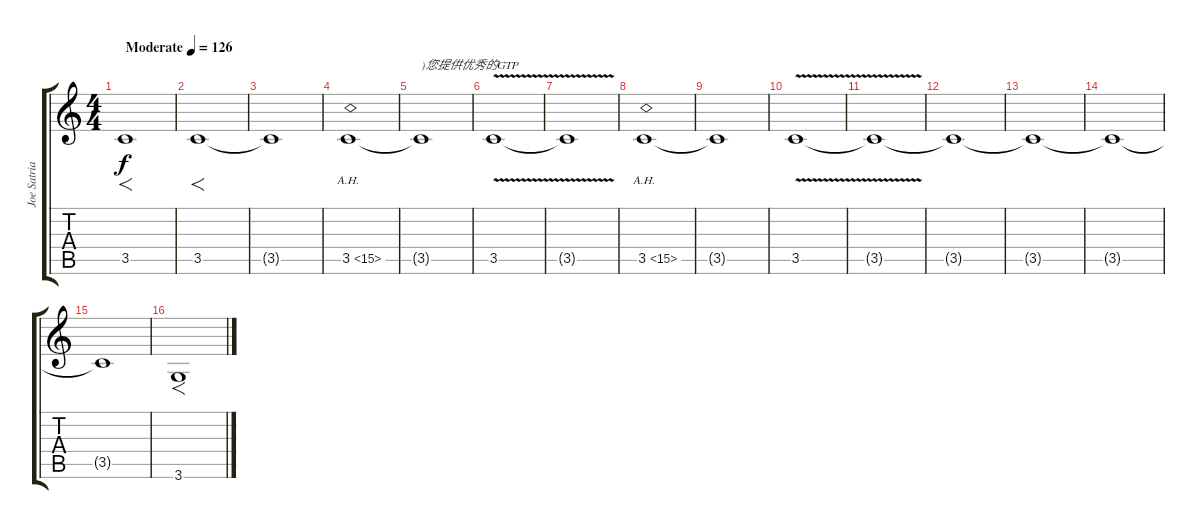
\track ("Joe Satriani" "Joe Satria") {instrument distortionguitar}
\staff {score tabs}
\tuning (E4 B3 G3 D3 A2 E2) {hide}
\ts (4 4)
\tempo (126 "Moderate")
\clef g2
\ks c
3.5.1{f dy f instrument distortionguitar} |
3.5.1{f} |
3.5{t}.1 |
3.5{ah 12}.1 |
3.5{t}.1{txt ")您提供优秀的GTP"} |
3.5{v}.1 |
3.5{t}.1 |
3.5{ah 12}.1 |
3.5{t}.1 |
3.5{v}.1 |
3.5{t}.1 |
3.5{t}.1 |
3.5{t}.1 |
3.5{t}.1 |
3.5{t}.1 |
3.6.1{f}
